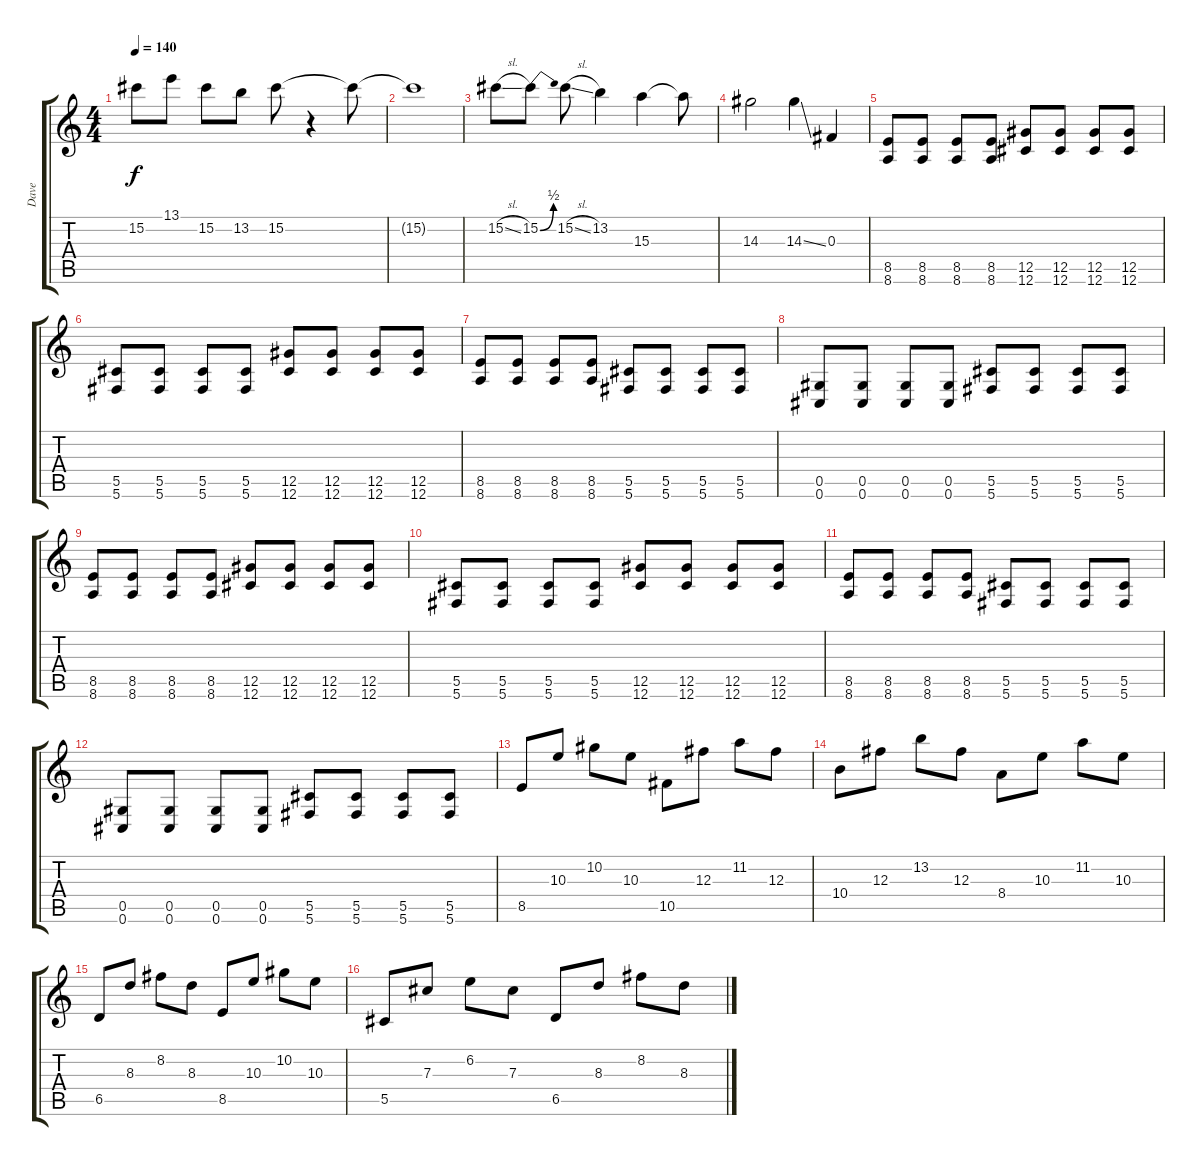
\track ("Dave" "Dave") {instrument overdrivenguitar}
\staff {score tabs}
\tuning (Eb4 Bb3 Gb3 Db3 Ab2 Db2) {hide}
\ts (4 4)
\tempo 140
\clef g2
\ks c
15.2.8{dy f} 13.1.8 15.2.8 13.2.8 15.2.8 r.4 15.2{t}.8 |
15.2{t}.1 |
15.2{sl}.8 15.2{be (bend 0 0 60 2)}.8 15.2{sl}.8 13.2.4 15.3.4 15.3{t}.8 |
14.3.2 14.3{ss}.4 0.3.4{volume 0} |
(8.5 8.6).8{volume 13 instrument electricguitarmuted} (8.5 8.6).8 (8.5 8.6).8 (8.5 8.6).8 (12.5 12.6).8 (12.5 12.6).8 (12.5 12.6).8 (12.5 12.6).8 |
(5.5 5.6).8 (5.5 5.6).8 (5.5 5.6).8 (5.5 5.6).8 (12.5 12.6).8 (12.5 12.6).8 (12.5 12.6).8 (12.5 12.6).8 |
(8.5 8.6).8 (8.5 8.6).8 (8.5 8.6).8 (8.5 8.6).8 (5.5 5.6).8 (5.5 5.6).8 (5.5 5.6).8 (5.5 5.6).8 |
(0.5 0.6).8 (0.5 0.6).8 (0.5 0.6).8 (0.5 0.6).8 (5.5 5.6).8 (5.5 5.6).8 (5.5 5.6).8 (5.5 5.6).8 |
(8.5 8.6).8 (8.5 8.6).8 (8.5 8.6).8 (8.5 8.6).8 (12.5 12.6).8 (12.5 12.6).8 (12.5 12.6).8 (12.5 12.6).8 |
(5.5 5.6).8 (5.5 5.6).8 (5.5 5.6).8 (5.5 5.6).8 (12.5 12.6).8 (12.5 12.6).8 (12.5 12.6).8 (12.5 12.6).8 |
(8.5 8.6).8 (8.5 8.6).8 (8.5 8.6).8 (8.5 8.6).8 (5.5 5.6).8 (5.5 5.6).8 (5.5 5.6).8 (5.5 5.6).8 |
(0.5 0.6).8 (0.5 0.6).8 (0.5 0.6).8 (0.5 0.6).8 (5.5 5.6).8 (5.5 5.6).8 (5.5 5.6).8 (5.5 5.6).8 |
8.5.8{instrument overdrivenguitar} 10.3.8 10.2.8 10.3.8 10.5.8 12.3.8 11.2.8 12.3.8 |
10.4.8 12.3.8 13.2.8 12.3.8 8.4.8 10.3.8 11.2.8 10.3.8 |
6.5.8 8.3.8 8.2.8 8.3.8 8.5.8 10.3.8 10.2.8 10.3.8 |
5.5.8 7.3.8 6.2.8 7.3.8 6.5.8 8.3.8 8.2.8 8.3.8
